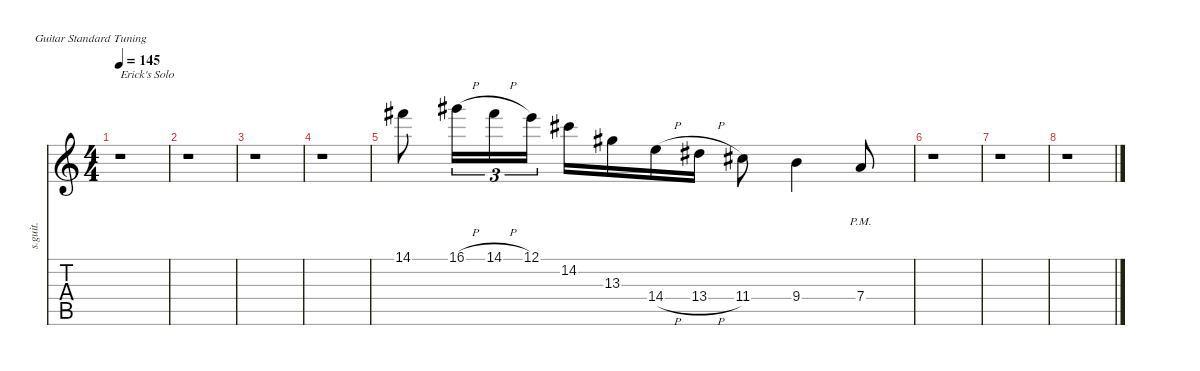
\defaultSystemsLayout 4
\hideDynamics
\bracketExtendMode nobrackets
\track ("Mario" "s.guit.") {instrument overdrivenguitar}
\staff {score tabs}
\tuning (E4 B3 G3 D3 A2 E2)
\ts (4 4)
\tempo 145
\clef g2
\ks c
r.1{txt "Erick's Solo" dy mf} |
r.1 |
r.1 |
r.1 |
14.1{acc #}.8{lyrics (0 "") lyrics (1 "") lyrics (2 "") lyrics (3 "") lyrics (4 "")} 16.1{h acc #}.16{tu (3 2) lyrics (0 "") lyrics (1 "") lyrics (2 "") lyrics (3 "") lyrics (4 "")} 14.1{h acc #}.16{tu (3 2) lyrics (0 "") lyrics (1 "") lyrics (2 "") lyrics (3 "") lyrics (4 "")} 12.1.16{tu (3 2) lyrics (0 "") lyrics (1 "") lyrics (2 "") lyrics (3 "") lyrics (4 "")} 14.2{acc #}.16{lyrics (0 "") lyrics (1 "") lyrics (2 "") lyrics (3 "") lyrics (4 "")} 13.3{acc #}.16{lyrics (0 "") lyrics (1 "") lyrics (2 "") lyrics (3 "") lyrics (4 "")} 14.4{h}.16{lyrics (0 "") lyrics (1 "") lyrics (2 "") lyrics (3 "") lyrics (4 "")} 13.4{h acc #}.16{lyrics (0 "") lyrics (1 "") lyrics (2 "") lyrics (3 "") lyrics (4 "")} 11.4{acc #}.8{lyrics (0 "") lyrics (1 "") lyrics (2 "") lyrics (3 "") lyrics (4 "")} 9.4.4{lyrics (0 "") lyrics (1 "") lyrics (2 "") lyrics (3 "") lyrics (4 "")} 7.4{pm}.8{lyrics (0 "") lyrics (1 "") lyrics (2 "") lyrics (3 "") lyrics (4 "")} |
r.1 |
r.1 |
r.1
